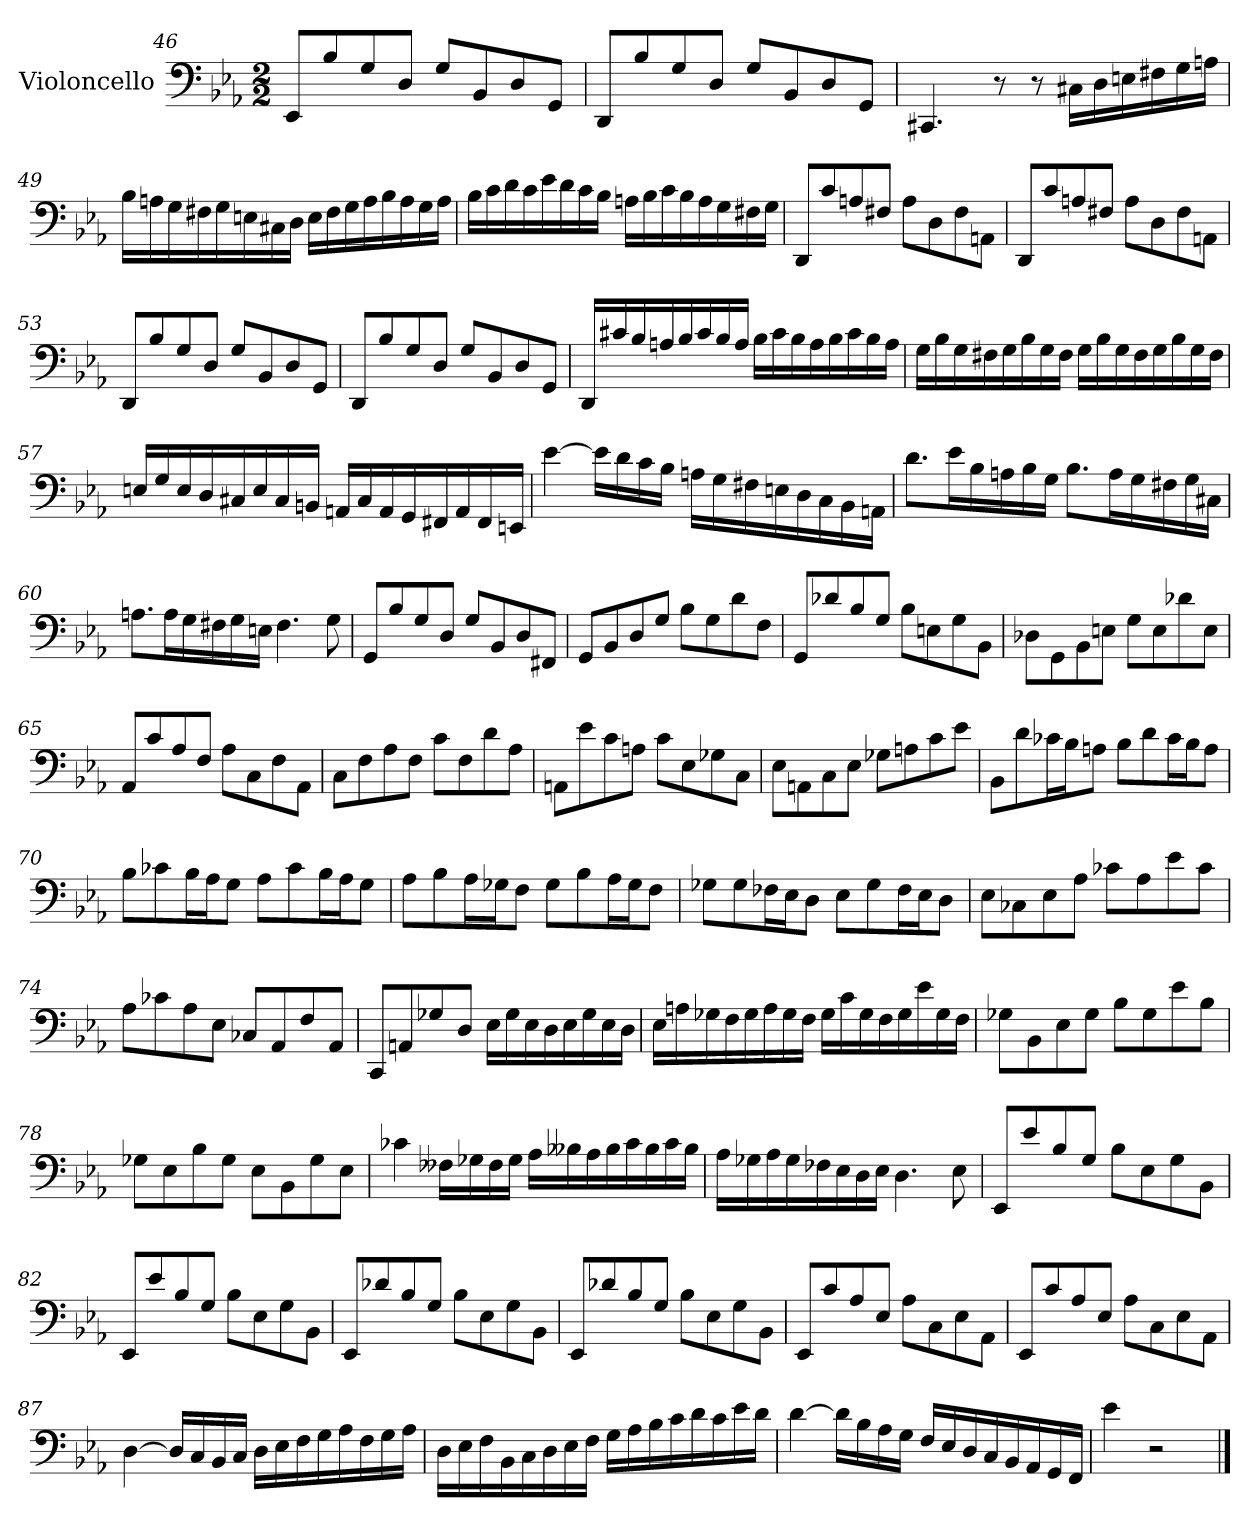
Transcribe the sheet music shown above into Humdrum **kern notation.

**kern
*part1
*staff1
*I"Violoncello
*I'Vc
*clefF4
*k[b-e-a-]
*E-:
*M2/2
=46
8EE-/L
8B-/
8G/
8D/J
8G/L
8BB-/
8D/
8GG/J
=47
8DD/L
8B-/
8G/
8D/J
8G/L
8BB-/
8D/
8GG/J
=48
4.CC#X
8r
8r
16C#X\LL
16D\
16En\
16F#X\
16G\
16An\JJ
=49
16B-\LL
16An\
16G\
16F#X\
16G\
16En\
16C#X\
16D\JJ
16E\LL
16F#\
16G\
16A\
16B-\
16A\
16G\
16A\JJ
=50
16B-\LL
16c\
16d\
16c\
16e-\
16d\
16c\
16B-\JJ
16An\LL
16B-\
16c\
16B-\
16A\
16G\
16F#X\
16G\JJ
=51
8DD/L
8c/
8An/
8F#X/J
8A\L
8D\
8F#\
8AAn\J
=52
8DD/L
8c/
8An/
8F#X/J
8A\L
8D\
8F#\
8AAn\J
=53
8DD/L
8B-/
8G/
8D/J
8G/L
8BB-/
8D/
8GG/J
=54
8DD/L
8B-/
8G/
8D/J
8G/L
8BB-/
8D/
8GG/J
=55
16DD/LL
16c#X/
16B-/
16An/
16B-/
16c#/
16B-/
16A/JJ
16B-\LL
16c#\
16B-\
16A\
16B-\
16c#\
16B-\
16A\JJ
=56
16G\LL
16B-\
16G\
16F#X\
16G\
16B-\
16G\
16F#\JJ
16G\LL
16B-\
16G\
16F#\
16G\
16B-\
16G\
16F#\JJ
=57
16En/LL
16G/
16E/
16D/
16C#X/
16E/
16C#/
16BBn/JJ
16AAn/LL
16C#/
16AA/
16GG/
16FF#X/
16AA/
16FF#/
16EEn/JJ
=58
[4e-
16e-\LL]
16d\
16c\
16B-\JJ
16An\LL
16G\
16F#X\
16En\
16D\
16C\
16BB-\
16AAn\JJ
=59
8.d\L
16e-\L
16B-\
16An\
16B-\
16G\JJ
8.B-\L
16A\L
16G\
16F#X\
16G\
16C#X\JJ
=60
8.An\L
16A\L
16G\
16F#X\
16G\
16En\JJ
4.F#
8G
=61
8GG/L
8B-/
8G/
8D/J
8G/L
8BB-/
8D/
8FF#X/J
=62
8GG/L
8BB-/
8D/
8G/J
8B-\L
8G\
8d\
8F\J
=63
8GG/L
8d-X/
8B-/
8G/J
8B-\L
8En\
8G\
8BB-\J
=64
8D-X\L
8GG\
8BB-\
8En\J
8G\L
8E\
8d-X\
8E\J
=65
8AA-/L
8c/
8A-/
8F/J
8A-\L
8C\
8F\
8AA-\J
=66
8C\L
8F\
8A-\
8F\J
8c\L
8F\
8d\
8A-\J
=67
8AAn\L
8e-\
8c\
8An\J
8c\L
8E-\
8G-X\
8C\J
=68
8E-\L
8AAn\
8C\
8E-\J
8G-X\L
8An\
8c\
8e-\J
=69
8BB-\L
8d\
16c-X\L
16B-\J
8An\J
8B-\L
8d\
16c-\L
16B-\J
8A\J
=70
8B-\L
8c-X\
16B-\L
16A-\J
8G\J
8A-\L
8c-\
16B-\L
16A-\J
8G\J
=71
8A-\L
8B-\
16A-\L
16G-X\J
8F\J
8G-\L
8B-\
16A-\L
16G-\J
8F\J
=72
8G-X\L
8G-\
16F-X\L
16E-\J
8D\J
8E-\L
8G-\
16F-\L
16E-\J
8D\J
=73
8E-\L
8C-X\
8E-\
8A-\J
8c-X\L
8A-\
8e-\
8c-\J
=74
8A-\L
8c-X\
8A-\
8E-\J
8C-X/L
8AA-/
8F/
8AA-/J
=75
8CC/L
8AAn/
8G-X/
8D/J
16E-\LL
16G-\
16E-\
16D\
16E-\
16G-\
16E-\
16D\JJ
=76
16E-\LL
16An\
16G-X\
16F\
16G-\
16A\
16G-\
16F\JJ
16G-\LL
16c\
16G-\
16F\
16G-\
16e-\
16G-\
16F\JJ
=77
8G-X\L
8BB-\
8E-\
8G-\J
8B-\L
8G-\
8e-\
8B-\J
=78
8G-X\L
8E-\
8B-\
8G-\J
8E-\L
8BB-\
8G-\
8E-\J
=79
4c-X
16F--X\LL
16G-X\
16F--\
16G-\JJ
16A-\LL
16B--X\
16A-\
16B--\
16c-\
16B--\
16c-\
16B--\JJ
=80
16A-\LL
16G-X\
16A-\
16G-\
16F-X\
16E-\
16D\
16E-\JJ
4.D
8E-
=81
8EE-/L
8e-/
8B-/
8G/J
8B-\L
8E-\
8G\
8BB-\J
=82
8EE-/L
8e-/
8B-/
8G/J
8B-\L
8E-\
8G\
8BB-\J
=83
8EE-/L
8d-X/
8B-/
8G/J
8B-\L
8E-\
8G\
8BB-\J
=84
8EE-/L
8d-X/
8B-/
8G/J
8B-\L
8E-\
8G\
8BB-\J
=85
8EE-/L
8c/
8A-/
8E-/J
8A-\L
8C\
8E-\
8AA-\J
=86
8EE-/L
8c/
8A-/
8E-/J
8A-\L
8C\
8E-\
8AA-\J
=87
[4D
16D/LL]
16C/
16BB-/
16C/JJ
16D\LL
16E-\
16F\
16G\
16A-\
16F\
16G\
16A-\JJ
=88
16D\LL
16E-\
16F\
16BB-\
16C\
16D\
16E-\
16F\JJ
16G\LL
16A-\
16B-\
16c\
16d\
16c\
16e-\
16d\JJ
=89
[4d
16d\LL]
16B-\
16A-\
16G\JJ
16F/LL
16E-/
16D/
16C/
16BB-/
16AA-/
16GG/
16FF/JJ
=90
4e-
2r
==
*-
